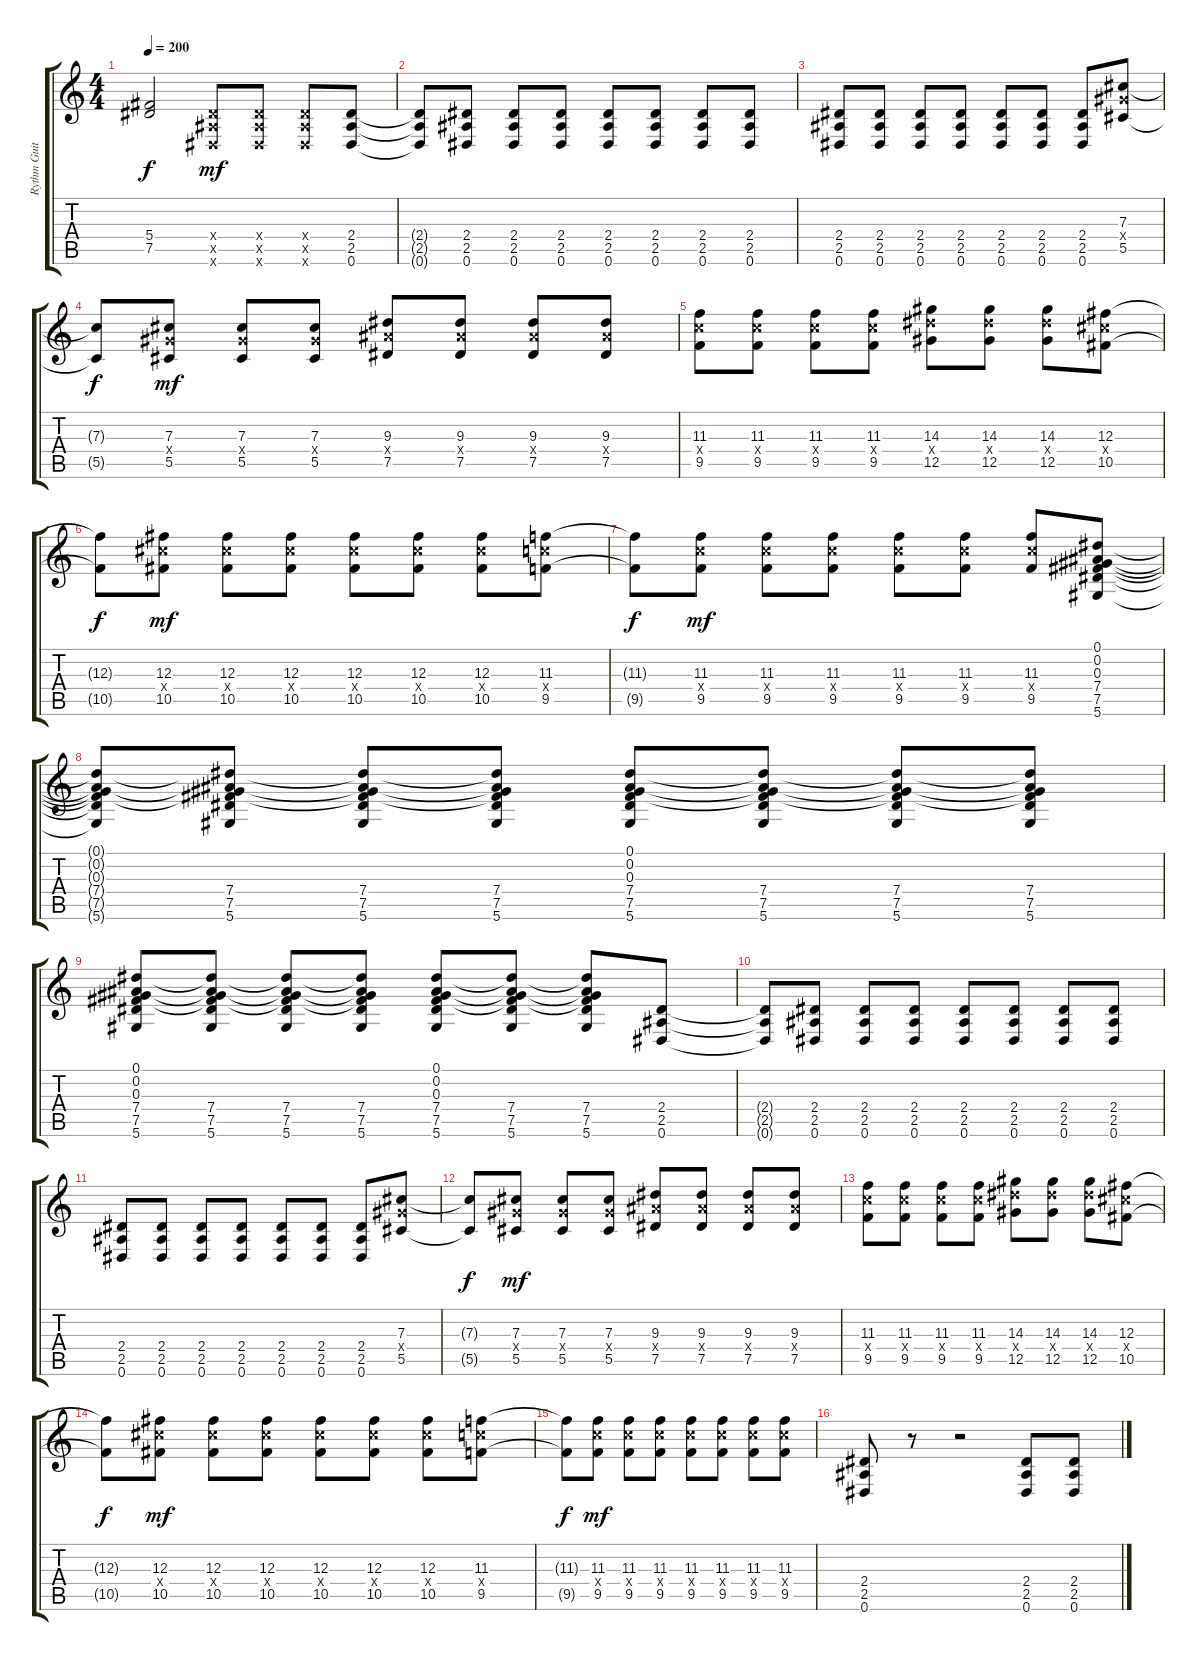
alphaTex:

\track ("Rythm Guitar" "Rythm Guit") {instrument distortionguitar}
\staff {score tabs}
\tuning (Eb4 Bb3 Gb3 Db3 Ab2 Eb2) {hide}
\ts (4 4)
\tempo 200
\clef g2
\ks c
(5.4{t} 7.5{t}).2{dy f} (2.4{x} 2.5{x} 0.6{x}).8{dy mf instrument distortionguitar} (2.4{x} 2.5{x} 0.6{x}).8 (2.4{x} 2.5{x} 0.6{x}).8 (2.4 2.5 0.6).8 |
(2.4{t} 2.5{t} 0.6{t}).8 (2.4 2.5 0.6).8 (2.4 2.5 0.6).8 (2.4 2.5 0.6).8 (2.4 2.5 0.6).8 (2.4 2.5 0.6).8 (2.4 2.5 0.6).8 (2.4 2.5 0.6).8 |
(2.4 2.5 0.6).8 (2.4 2.5 0.6).8 (2.4 2.5 0.6).8 (2.4 2.5 0.6).8 (2.4 2.5 0.6).8 (2.4 2.5 0.6).8 (2.4 2.5 0.6).8 (7.3 7.4{x} 5.5).8 |
(7.3{t} 5.5{t}).8{dy f} (7.3 7.4{x} 5.5).8{dy mf} (7.3 7.4{x} 5.5).8 (7.3 7.4{x} 5.5).8 (9.3 9.4{x} 7.5).8 (9.3 9.4{x} 7.5).8 (9.3 9.4{x} 7.5).8 (9.3 9.4{x} 7.5).8 |
(11.3 11.4{x} 9.5).8 (11.3 11.4{x} 9.5).8 (11.3 11.4{x} 9.5).8 (11.3 11.4{x} 9.5).8 (14.3 14.4{x} 12.5).8 (14.3 14.4{x} 12.5).8 (14.3 14.4{x} 12.5).8 (12.3 12.4{x} 10.5).8 |
(12.3{t} 10.5{t}).8{dy f} (12.3 12.4{x} 10.5).8{dy mf} (12.3 12.4{x} 10.5).8 (12.3 12.4{x} 10.5).8 (12.3 12.4{x} 10.5).8 (12.3 12.4{x} 10.5).8 (12.3 12.4{x} 10.5).8 (11.3 11.4{x} 9.5).8 |
(11.3{t} 9.5{t}).8{dy f} (11.3 11.4{x} 9.5).8{dy mf} (11.3 11.4{x} 9.5).8 (11.3 11.4{x} 9.5).8 (11.3 11.4{x} 9.5).8 (11.3 11.4{x} 9.5).8 (11.3 11.4{x} 9.5).8 (0.1 0.2 0.3 7.4 7.5 5.6).8 |
(0.1{t} 0.2{t} 0.3{t} 7.4{t} 7.5{t} 5.6{t}).8 (0.1{t} 0.2{t} 0.3{t} 7.4 7.5 5.6).8 (0.1{t} 0.2{t} 0.3{t} 7.4 7.5 5.6).8 (0.1{t} 0.2{t} 0.3{t} 7.4 7.5 5.6).8 (0.1 0.2 0.3 7.4 7.5 5.6).8 (0.1{t} 0.2{t} 0.3{t} 7.4 7.5 5.6).8 (0.1{t} 0.2{t} 0.3{t} 7.4 7.5 5.6).8 (0.1{t} 0.2{t} 0.3{t} 7.4 7.5 5.6).8 |
(0.1 0.2 0.3 7.4 7.5 5.6).8 (0.1{t} 0.2{t} 0.3{t} 7.4 7.5 5.6).8 (0.1{t} 0.2{t} 0.3{t} 7.4 7.5 5.6).8 (0.1{t} 0.2{t} 0.3{t} 7.4 7.5 5.6).8 (0.1 0.2 0.3 7.4 7.5 5.6).8 (0.1{t} 0.2{t} 0.3{t} 7.4 7.5 5.6).8 (0.1{t} 0.2{t} 0.3{t} 7.4 7.5 5.6).8 (2.4 2.5 0.6).8 |
(2.4{t} 2.5{t} 0.6{t}).8 (2.4 2.5 0.6).8 (2.4 2.5 0.6).8 (2.4 2.5 0.6).8 (2.4 2.5 0.6).8 (2.4 2.5 0.6).8 (2.4 2.5 0.6).8 (2.4 2.5 0.6).8 |
(2.4 2.5 0.6).8 (2.4 2.5 0.6).8 (2.4 2.5 0.6).8 (2.4 2.5 0.6).8 (2.4 2.5 0.6).8 (2.4 2.5 0.6).8 (2.4 2.5 0.6).8 (7.3 7.4{x} 5.5).8 |
(7.3{t} 5.5{t}).8{dy f} (7.3 7.4{x} 5.5).8{dy mf} (7.3 7.4{x} 5.5).8 (7.3 7.4{x} 5.5).8 (9.3 9.4{x} 7.5).8 (9.3 9.4{x} 7.5).8 (9.3 9.4{x} 7.5).8 (9.3 9.4{x} 7.5).8 |
(11.3 11.4{x} 9.5).8 (11.3 11.4{x} 9.5).8 (11.3 11.4{x} 9.5).8 (11.3 11.4{x} 9.5).8 (14.3 14.4{x} 12.5).8 (14.3 14.4{x} 12.5).8 (14.3 14.4{x} 12.5).8 (12.3 12.4{x} 10.5).8 |
(12.3{t} 10.5{t}).8{dy f} (12.3 12.4{x} 10.5).8{dy mf} (12.3 12.4{x} 10.5).8 (12.3 12.4{x} 10.5).8 (12.3 12.4{x} 10.5).8 (12.3 12.4{x} 10.5).8 (12.3 12.4{x} 10.5).8 (11.3 11.4{x} 9.5).8 |
(11.3{t} 9.5{t}).8{dy f} (11.3 11.4{x} 9.5).8{dy mf} (11.3 11.4{x} 9.5).8 (11.3 11.4{x} 9.5).8 (11.3 11.4{x} 9.5).8 (11.3 11.4{x} 9.5).8 (11.3 11.4{x} 9.5).8 (11.3 11.4{x} 9.5).8 |
(2.4 2.5 0.6).8 r.8 r.2 (2.4 2.5 0.6).8 (2.4 2.5 0.6).8
